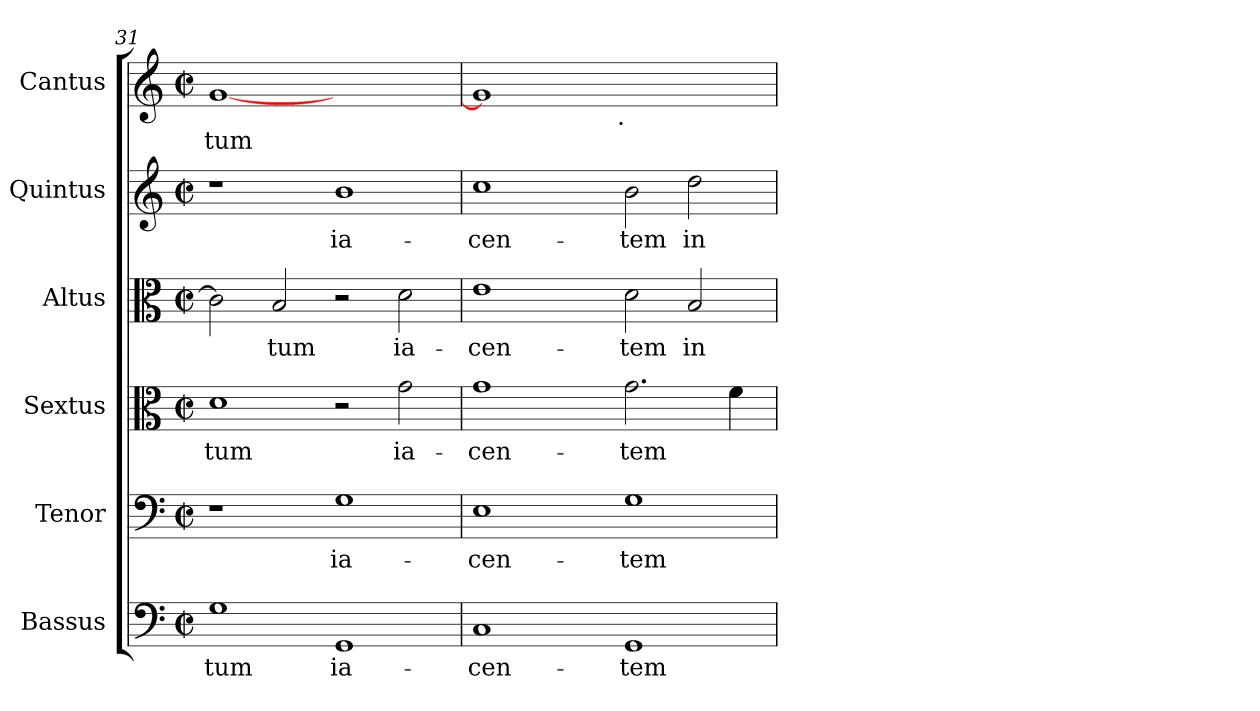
**kern	**text	**kern	**text	**kern	**text	**kern	**text	**kern	**text	**kern	**text
*part6	*part6	*part5	*part5	*part4	*part4	*part3	*part3	*part2	*part2	*part1	*part1
*staff6	*staff6	*staff5	*staff5	*staff4	*staff4	*staff3	*staff3	*staff2	*staff2	*staff1	*staff1
*I"Bassus	*	*I"Tenor	*	*I"Sextus	*	*I"Altus	*	*I"Quintus	*	*I"Cantus	*
*I'Bassus	*	*I'Tenor	*	*I'Sextus	*	*I'Altus	*	*I'Quintus	*	*I'Cantus	*
*clefF4	*	*clefF4	*	*clefC3	*	*clefC3	*	*clefG2	*	*clefG2	*
*M2/2	*	*M2/2	*	*M2/2	*	*M2/2	*	*M2/2	*	*M2/2	*
*met(c|)	*	*met(c|)	*	*met(c|)	*	*met(c|)	*	*met(c|)	*	*met(c|)	*
=31	=31	=31	=31	=31	=31	=31	=31	=31	=31	=31	=31
!	!LO:LY:b:cj	!	!	!	!LO:LY:b:cj	!	!	!	!	!	!LO:LY:b:cj
1G	-tum	1r	.	1d	-tum	2c\]	.	1r	.	[1g	-tum
!	!	!	!	!	!	!	!LO:LY:b:cj	!	!	!	!
.	.	.	.	.	.	2B/	-tum	.	.	.	.
!	!LO:LY:b:cj	!	!LO:LY:b:cj	!	!	!	!	!	!LO:LY:b:cj	!	!
1GG	ia-	1G	ia-	2r	.	2r	.	1b	ia-	1ryy	.
!	!	!	!	!	!LO:LY:b:cj	!	!LO:LY:b:cj	!	!	!	!
.	.	.	.	2g\	ia-	2d\	ia-	.	.	.	.
=32	=32	=32	=32	=32	=32	=32	=32	=32	=32	=32	=32
!	!LO:LY:b:cj	!	!LO:LY:b:cj	!	!LO:LY:b:cj	!	!LO:LY:b:cj	!	!LO:LY:b:cj	!	!
*	*	*	*	*	*	*	*	*	*	*^	*
1C	-cen-	1E	-cen-	1g	-cen-	1e	-cen-	1cc	-cen-	1g]	2ryy	.
.	.	.	.	.	.	.	.	.	.	.	4ryy	.
.	.	.	.	.	.	.	.	.	.	.	8...ryy	.
!	!	!	!	!	!	!	!	!	!	!	!LO:TX:b:t=.	!
.	.	.	.	.	.	.	.	.	.	.	1ryy	.
!	!LO:LY:b:cj	!	!LO:LY:b:cj	!	!LO:LY:b	!	!LO:LY:b:cj	!	!LO:LY:b:cj	!	!	!
1GG	-tem	1G	-tem	2.g\	-tem	2d\	-tem	2b\	-tem	1ryy	.	.
!	!	!	!	!	!	!	!LO:LY:b:cj	!	!LO:LY:b:cj	!	!	!
.	.	.	.	.	.	2B/	in	2dd\	in	.	.	.
.	.	.	.	4f\	.	.	.	.	.	.	.	.
.	.	.	.	.	.	.	.	.	.	.	64ryy	.
*	*	*	*	*	*	*	*	*	*	*v	*v	*
=	=	=	=	=	=	=	=	=	=	=	=
*-	*-	*-	*-	*-	*-	*-	*-	*-	*-	*-	*-
